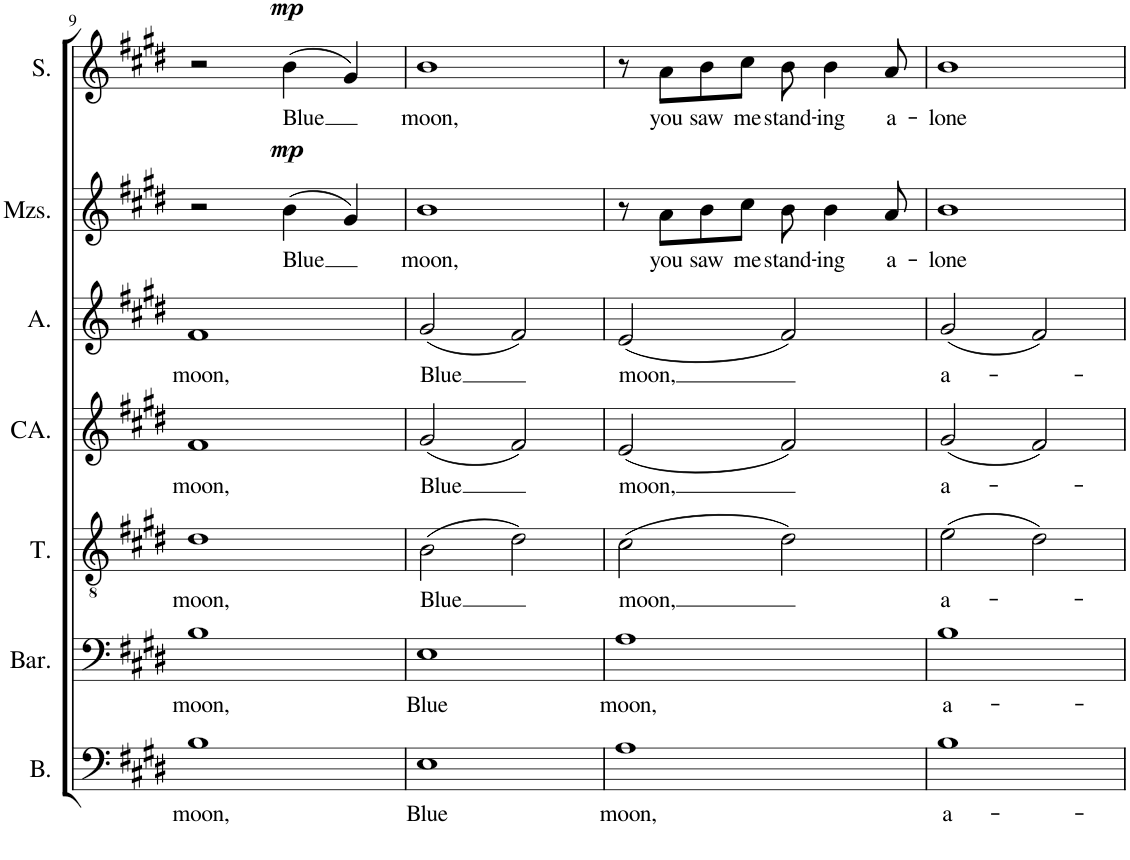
**kern	**text	**kern	**text	**kern	**text	**kern	**text	**kern	**text	**kern	**text	**dynam	**kern	**text	**dynam
*part7	*part7	*part6	*part6	*part5	*part5	*part4	*part4	*part3	*part3	*part2	*part2	*part2	*part1	*part1	*part1
*staff7	*staff7	*staff6	*staff6	*staff5	*staff5	*staff4	*staff4	*staff3	*staff3	*staff2	*staff2	*staff2	*staff1	*staff1	*staff1
*I"Bass	*	*I"Baritone	*	*I"Tenor	*	*I"C. Alto	*	*I"Alto	*	*I"Mezzo-soprano	*	*	*I"Soprano	*	*
*I'B.	*	*I'Bar.	*	*I'T.	*	*I'CA.	*	*I'A.	*	*I'Mzs.	*	*	*I'S.	*	*
!!LO:PB:g=z
*clefF4	*	*clefF4	*	*clefGv2	*	*clefG2	*	*clefG2	*	*clefG2	*	*	*clefG2	*	*
*k[f#c#g#d#]	*	*k[f#c#g#d#]	*	*k[f#c#g#d#]	*	*k[f#c#g#d#]	*	*k[f#c#g#d#]	*	*k[f#c#g#d#]	*	*	*k[f#c#g#d#]	*	*
*M4/4	*	*M4/4	*	*M4/4	*	*M4/4	*	*M4/4	*	*M4/4	*	*	*M4/4	*	*
=9	=9	=9	=9	=9	=9	=9	=9	=9	=9	=9	=9	=9	=9	=9	=9
!	!LO:LY:b	!	!LO:LY:b	!	!LO:LY:b	!	!LO:LY:b	!	!LO:LY:b	!	!	!	!	!	!
1B	moon,	1B	moon,	1d#	moon,	1f#	moon,	1f#	moon,	2r	.	.	2r	.	.
!	!	!	!	!	!	!	!	!	!	!	!LO:LY:b	!LO:DY:a	!	!LO:LY:b	!LO:DY:a
.	.	.	.	.	.	.	.	.	.	(4b\	Blue	mp	(4b\	Blue	mp
.	.	.	.	.	.	.	.	.	.	4g#/)	.	.	4g#/)	.	.
=10	=10	=10	=10	=10	=10	=10	=10	=10	=10	=10	=10	=10	=10	=10	=10
!	!LO:LY:b	!	!LO:LY:b	!	!LO:LY:b	!	!LO:LY:b	!	!LO:LY:b	!	!LO:LY:b	!	!	!LO:LY:b	!
1E	Blue	1E	Blue	(2B\	Blue	(2g#/	Blue	(2g#/	Blue	1b	moon,	.	1b	moon,	.
.	.	.	.	2d#\)	.	2f#/)	.	2f#/)	.	.	.	.	.	.	.
=11	=11	=11	=11	=11	=11	=11	=11	=11	=11	=11	=11	=11	=11	=11	=11
!	!LO:LY:b	!	!LO:LY:b	!	!LO:LY:b	!	!LO:LY:b	!	!LO:LY:b	!	!	!	!	!	!
1A	moon,	1A	moon,	(2c#\	moon,	(2e/	moon,	(2e/	moon,	8r	.	.	8r	.	.
!	!	!	!	!	!	!	!	!	!	!	!LO:LY:b	!	!	!LO:LY:b	!
.	.	.	.	.	.	.	.	.	.	8a\L	you	.	8a\L	you	.
!	!	!	!	!	!	!	!	!	!	!	!LO:LY:b	!	!	!LO:LY:b	!
.	.	.	.	.	.	.	.	.	.	8b\	saw	.	8b\	saw	.
!	!	!	!	!	!	!	!	!	!	!	!LO:LY:b	!	!	!LO:LY:b	!
.	.	.	.	.	.	.	.	.	.	8cc#\J	me	.	8cc#\J	me	.
!	!	!	!	!	!	!	!	!	!	!	!LO:LY:b	!	!	!LO:LY:b	!
.	.	.	.	2d#\)	.	2f#/)	.	2f#/)	.	8b\	stand-	.	8b\	stand-	.
!	!	!	!	!	!	!	!	!	!	!	!LO:LY:b	!	!	!LO:LY:b	!
.	.	.	.	.	.	.	.	.	.	4b\	-ing	.	4b\	-ing	.
!	!	!	!	!	!	!	!	!	!	!	!LO:LY:b	!	!	!LO:LY:b	!
.	.	.	.	.	.	.	.	.	.	8a/	a-	.	8a/	a-	.
=12	=12	=12	=12	=12	=12	=12	=12	=12	=12	=12	=12	=12	=12	=12	=12
!	!LO:LY:b	!	!LO:LY:b	!	!LO:LY:b	!	!LO:LY:b	!	!LO:LY:b	!	!LO:LY:b	!	!	!LO:LY:b	!
1B	a-	1B	a-	(2e\	a-	(2g#/	a-	(2g#/	a-	1b	-lone	.	1b	-lone	.
.	.	.	.	2d#\)	.	2f#/)	.	2f#/)	.	.	.	.	.	.	.
=	=	=	=	=	=	=	=	=	=	=	=	=	=	=	=
*-	*-	*-	*-	*-	*-	*-	*-	*-	*-	*-	*-	*-	*-	*-	*-
